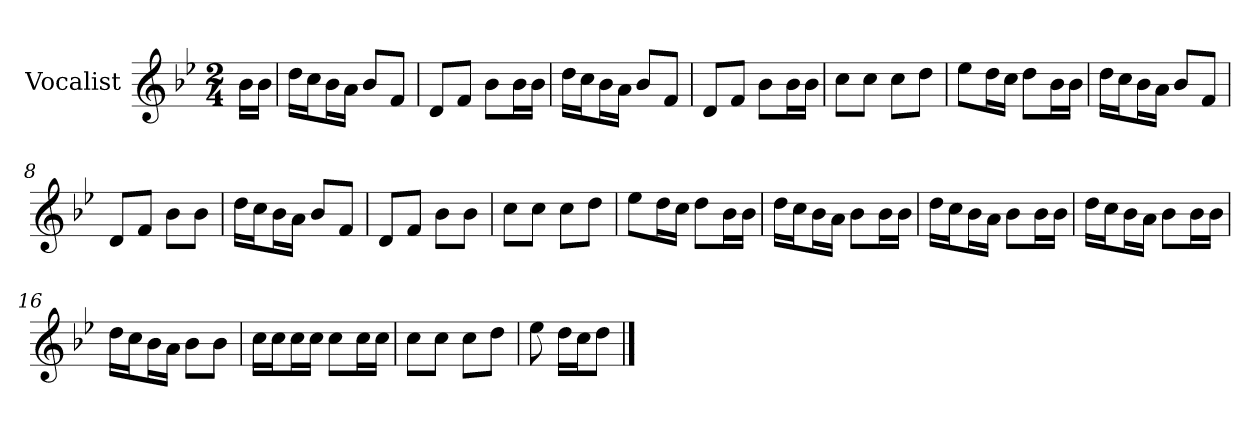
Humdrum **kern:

**kern
*part1
*staff1
*I"Vocalist
*k[b-e-]
*B-:
*M2/4
=
16b-LL
16b-JJ
=1
16ddLL
16ccJ
16b-L
16aJJ
8b-L
8fJ
=2
8dL
8fJ
8b-L
16b-L
16b-JJ
=3
16ddLL
16ccJ
16b-L
16aJJ
8b-L
8fJ
=4
8dL
8fJ
8b-L
16b-L
16b-JJ
=5
8ccL
8ccJ
8ccL
8ddJ
=6
8ee-L
16ddL
16ccJJ
8ddL
16b-L
16b-JJ
=7
16ddLL
16ccJ
16b-L
16aJJ
8b-L
8fJ
=8
8dL
8fJ
8b-L
8b-J
=9
16ddLL
16ccJ
16b-L
16aJJ
8b-L
8fJ
=10
8dL
8fJ
8b-L
8b-J
=11
8ccL
8ccJ
8ccL
8ddJ
=12
8ee-L
16ddL
16ccJJ
8ddL
16b-L
16b-JJ
=13
16ddLL
16ccJ
16b-L
16aJJ
8b-L
16b-L
16b-JJ
=14
16ddLL
16ccJ
16b-L
16aJJ
8b-L
16b-L
16b-JJ
=15
16ddLL
16ccJ
16b-L
16aJJ
8b-L
16b-L
16b-JJ
=16
16ddLL
16ccJ
16b-L
16aJJ
8b-L
8b-J
=17
16ccLL
16ccJ
16ccL
16ccJJ
8ccL
16ccL
16ccJJ
=18
8ccL
8ccJ
8ccL
8ddJ
=19
8ee-
16ddLL
16ccJ
8ddJ
==
*-
